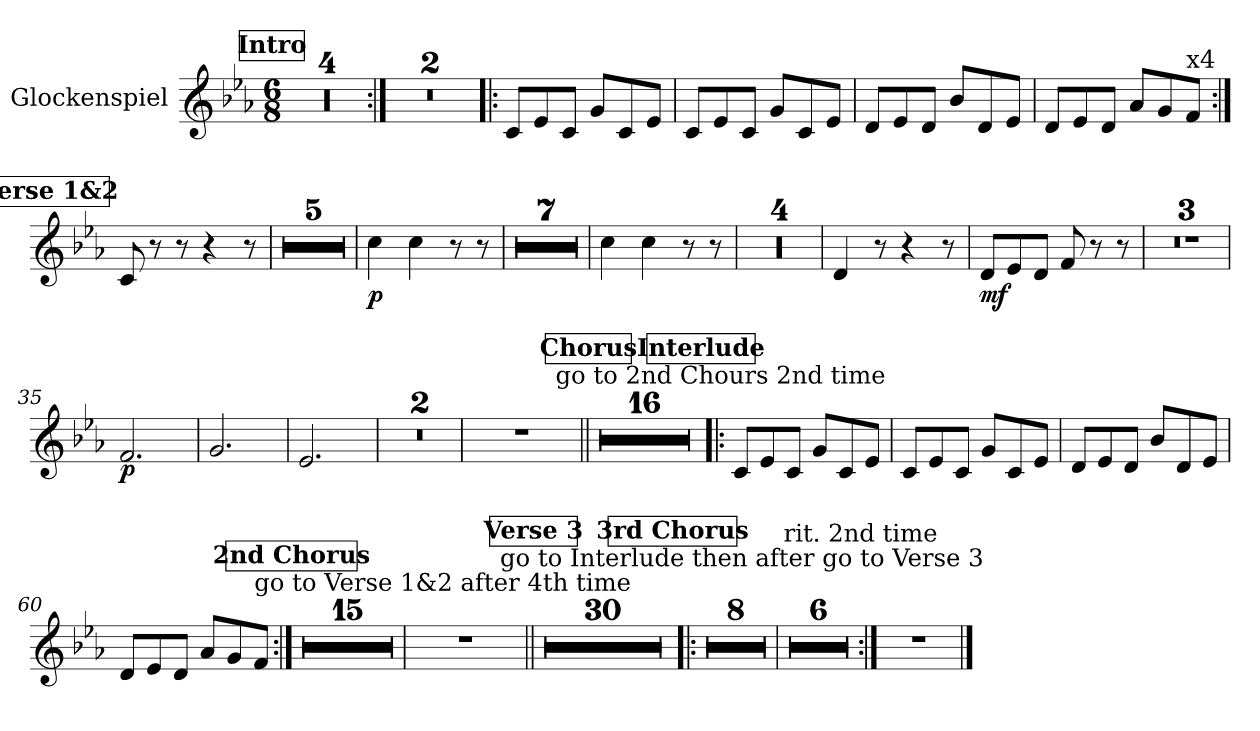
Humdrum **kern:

**kern	**dynam
*part1	*part1
*staff1	*staff1
*I"Glockenspiel	*
*I'Glock.	*
*clefG2	*
*ITrd-14c-24	*
*k[b-e-a-]	*
*M6/8	*
*MM174	*
!!LO:REH:place=s1:a:B:fs=14:t=Intro
=1!|:	=1!|:
!	!LO:DY:b
2.r	mf
=2	=2
2.r	.
=3	=3
2.r	.
=4	=4
2.r	.
=5:|!	=5:|!
2.r	.
=6	=6
2.r	.
=7!|:	=7!|:
8ccc/L	.
8eee-/	.
8ccc/J	.
8ggg/L	.
8ccc/	.
8eee-/J	.
=8	=8
8ccc/L	.
8eee-/	.
8ccc/J	.
8ggg/L	.
8ccc/	.
8eee-/J	.
=9	=9
8ddd/L	.
8eee-/	.
8ddd/J	.
8bbb-/L	.
8ddd/	.
8eee-/J	.
=10	=10
8ddd/L	.
8eee-/	.
8ddd/J	.
8aaa-/L	.
8ggg/	.
!LO:TX:t=x4	!
8fff/J	.
!!LO:LB:g=z
!!LO:REH:place=s1:a:B:fs=14:t=Verse 1&2
=11:|!	=11:|!
8ccc/	.
8r	.
8r	.
4r	.
8r	.
=12	=12
2.r	.
=13	=13
2.r	.
=14	=14
2.r	.
=15	=15
2.r	.
=16	=16
2.r	.
=17	=17
!	!LO:DY:b
4cccc\	p
4cccc\	.
8r	.
8r	.
=18	=18
2.r	.
=19	=19
2.r	.
=20	=20
2.r	.
=21	=21
2.r	.
=22	=22
2.r	.
=23	=23
2.r	.
=24	=24
2.r	.
=25	=25
4cccc\	.
4cccc\	.
8r	.
8r	.
=26	=26
2.r	.
=27	=27
2.r	.
=28	=28
2.r	.
=29	=29
2.r	.
=30	=30
4ddd/	.
8r	.
4r	.
8r	.
=31	=31
!	!LO:DY:b
8ddd/L	mf
8eee-/	.
8ddd/J	.
8fff/	.
8r	.
8r	.
=32	=32
2.r	.
=33	=33
2.r	.
=34	=34
2.r	.
!!LO:LB:g=z
=35	=35
!	!LO:DY:b
2.fff/	p
=36	=36
2.ggg/	.
=37	=37
2.eee-/	.
=38	=38
2.r	.
=39	=39
2.r	.
=40	=40
*^	*
2.r	2ryy	.
.	8ryy	.
!	!LO:TX:a:t=go to 2nd Chours 2nd time	!
.	8ryy	.
*v	*v	*
!!LO:REH:place=s1:B:fs=14:t=Chorus
=41||	=41||
2.r	.
=42	=42
2.r	.
=43	=43
2.r	.
=44	=44
2.r	.
=45	=45
2.r	.
=46	=46
2.r	.
=47	=47
2.r	.
=48	=48
2.r	.
=49	=49
2.r	.
=50	=50
2.r	.
=51	=51
2.r	.
=52	=52
2.r	.
=53	=53
2.r	.
=54	=54
2.r	.
=55	=55
2.r	.
=56	=56
2.r	.
!!LO:REH:place=s1:a:B:fs=14:t=Interlude
=57!|:	=57!|:
8ccc/L	.
8eee-/	.
8ccc/J	.
8ggg/L	.
8ccc/	.
8eee-/J	.
=58	=58
8ccc/L	.
8eee-/	.
8ccc/J	.
8ggg/L	.
8ccc/	.
8eee-/J	.
=59	=59
8ddd/L	.
8eee-/	.
8ddd/J	.
8bbb-/L	.
8ddd/	.
8eee-/J	.
!!LO:LB:g=z
=60	=60
8ddd/L	.
8eee-/	.
8ddd/J	.
8aaa-/L	.
8ggg/	.
!LO:TX:a:t=go to Verse 1&2 after 4th time	!
8fff/J	.
!!LO:REH:place=s1:B:fs=14:t=2nd Chorus
=61:|!	=61:|!
2.r	.
=62	=62
2.r	.
=63	=63
2.r	.
=64	=64
2.r	.
=65	=65
2.r	.
=66	=66
2.r	.
=67	=67
2.r	.
=68	=68
2.r	.
=69	=69
2.r	.
=70	=70
2.r	.
=71	=71
2.r	.
=72	=72
2.r	.
=73	=73
2.r	.
=74	=74
2.r	.
=75	=75
2.r	.
=76	=76
*^	*
2.r	2ryy	.
.	8ryy	.
!	!LO:TX:a:t=go to Interlude then after go to Verse 3	!
.	8ryy	.
*v	*v	*
!!LO:REH:place=s1:B:fs=14:t=Verse 3
=77||	=77||
2.r	.
=78	=78
2.r	.
=79	=79
2.r	.
=80	=80
2.r	.
=81	=81
2.r	.
=82	=82
2.r	.
=83	=83
2.r	.
=84	=84
2.r	.
=85	=85
2.r	.
=86	=86
2.r	.
=87	=87
2.r	.
=88	=88
2.r	.
=89	=89
2.r	.
=90	=90
2.r	.
=91	=91
2.r	.
=92	=92
2.r	.
=93	=93
2.r	.
=94	=94
2.r	.
=95	=95
2.r	.
=96	=96
2.r	.
=97	=97
2.r	.
=98	=98
2.r	.
=99	=99
2.r	.
=100	=100
2.r	.
=101	=101
2.r	.
=102	=102
2.r	.
=103	=103
2.r	.
=104	=104
2.r	.
=105	=105
2.r	.
=106	=106
2.r	.
!!LO:REH:place=s1:a:B:fs=14:t=3rd Chorus
=107!|:	=107!|:
2.r	.
=108	=108
2.r	.
=109	=109
2.r	.
=110	=110
2.r	.
=111	=111
2.r	.
=112	=112
2.r	.
=113	=113
2.r	.
=114	=114
2.r	.
=115	=115
!LO:TX:a:t=rit. 2nd time	!
2.r	.
=116	=116
2.r	.
=117	=117
2.r	.
=118	=118
2.r	.
=119	=119
2.r	.
=120	=120
2.r	.
=121:|!	=121:|!
2.r	.
==	==
*-	*-
